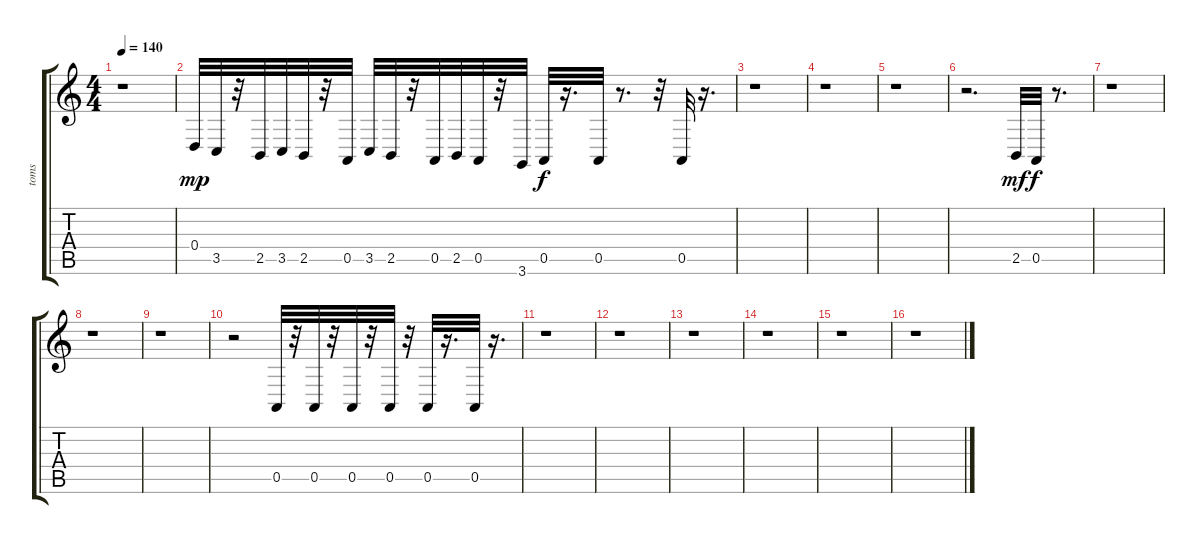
\track ("toms" "toms") {instrument acousticgrandpiano}
\staff {score tabs}
\tuning (E4 B3 G3 D3 A2 E2) {hide}
\ts (4 4)
\tempo 140
\clef g2
\ks c
r.1{dy f} |
0.4.32{dy mp} 3.5.32 r.32 2.5.32 3.5.32 2.5.32 r.32 0.5.32 3.5.32 2.5.32 r.32 0.5.32 2.5.32 0.5.32 r.32 3.6.32 0.5.32{dy f} r.16{d} 0.5.32 r.8{d} r.32 0.5.32 r.16{d} |
r.1 |
r.1 |
r.1 |
r.2{d} 2.5.32{dy mf} 0.5.32{dy f} r.8{d} |
r.1 |
r.1 |
r.1 |
r.2 0.5.32 r.32 0.5.32 r.32 0.5.32 r.32 0.5.32 r.32 0.5.32 r.16{d} 0.5.32 r.16{d} |
r.1 |
r.1 |
r.1 |
r.1 |
r.1 |
r.1
